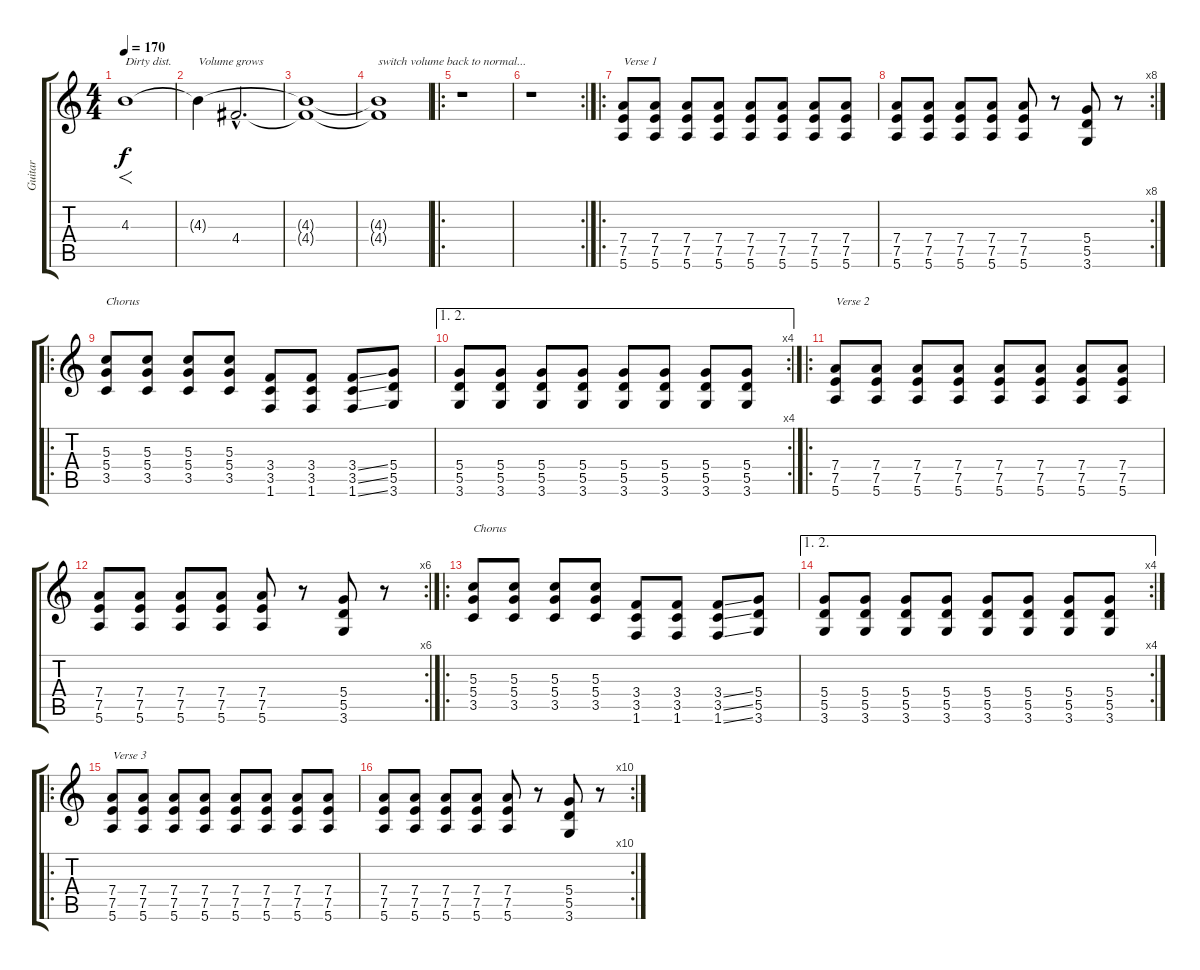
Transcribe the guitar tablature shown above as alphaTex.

\track ("Guitar" "Guitar") {instrument distortionguitar}
\staff {score tabs}
\tuning (E4 B3 G3 D3 A2 E2) {hide}
\ts (4 4)
\tempo 170
\clef g2
\ks c
4.3.1{f txt "Dirty dist." dy f instrument overdrivenguitar} |
4.3{t}.4{txt "Volume grows"} 4.4{hac}.2{d volume 16 instrument overdrivenguitar} |
(4.3{t} 4.4{t}).1 |
(4.3{t} 4.4{t}).1{txt "switch volume back to normal..." volume 12} |
\ro
r.1 |
\rc 2
r.1 |
\ro
(7.4 7.5 5.6).8{txt "Verse 1"} (7.4 7.5 5.6).8 (7.4 7.5 5.6).8 (7.4 7.5 5.6).8 (7.4 7.5 5.6).8 (7.4 7.5 5.6).8 (7.4 7.5 5.6).8 (7.4 7.5 5.6).8 |
\rc 8
(7.4 7.5 5.6).8 (7.4 7.5 5.6).8 (7.4 7.5 5.6).8 (7.4 7.5 5.6).8 (7.4 7.5 5.6).8 r.8 (5.4 5.5 3.6).8 r.8 |
\ro
(5.3 5.4 3.5).8{txt "Chorus"} (5.3 5.4 3.5).8 (5.3 5.4 3.5).8 (5.3 5.4 3.5).8 (3.4 3.5 1.6).8 (3.4 3.5 1.6).8 (3.4{ss} 3.5{ss} 1.6{ss}).8 (5.4 5.5 3.6).8 |
\ae (1 2)
\rc 4
(5.4 5.5 3.6).8 (5.4 5.5 3.6).8 (5.4 5.5 3.6).8 (5.4 5.5 3.6).8 (5.4 5.5 3.6).8 (5.4 5.5 3.6).8 (5.4 5.5 3.6).8 (5.4 5.5 3.6).8 |
\ro
(7.4 7.5 5.6).8{txt "Verse 2"} (7.4 7.5 5.6).8 (7.4 7.5 5.6).8 (7.4 7.5 5.6).8 (7.4 7.5 5.6).8 (7.4 7.5 5.6).8 (7.4 7.5 5.6).8 (7.4 7.5 5.6).8 |
\rc 6
(7.4 7.5 5.6).8 (7.4 7.5 5.6).8 (7.4 7.5 5.6).8 (7.4 7.5 5.6).8 (7.4 7.5 5.6).8 r.8 (5.4 5.5 3.6).8 r.8 |
\ro
(5.3 5.4 3.5).8{txt "Chorus"} (5.3 5.4 3.5).8 (5.3 5.4 3.5).8 (5.3 5.4 3.5).8 (3.4 3.5 1.6).8 (3.4 3.5 1.6).8 (3.4{ss} 3.5{ss} 1.6{ss}).8 (5.4 5.5 3.6).8 |
\ae (1 2)
\rc 4
(5.4 5.5 3.6).8 (5.4 5.5 3.6).8 (5.4 5.5 3.6).8 (5.4 5.5 3.6).8 (5.4 5.5 3.6).8 (5.4 5.5 3.6).8 (5.4 5.5 3.6).8 (5.4 5.5 3.6).8 |
\ro
(7.4 7.5 5.6).8{txt "Verse 3"} (7.4 7.5 5.6).8 (7.4 7.5 5.6).8 (7.4 7.5 5.6).8 (7.4 7.5 5.6).8 (7.4 7.5 5.6).8 (7.4 7.5 5.6).8 (7.4 7.5 5.6).8 |
\rc 10
(7.4 7.5 5.6).8 (7.4 7.5 5.6).8 (7.4 7.5 5.6).8 (7.4 7.5 5.6).8 (7.4 7.5 5.6).8 r.8 (5.4 5.5 3.6).8 r.8
